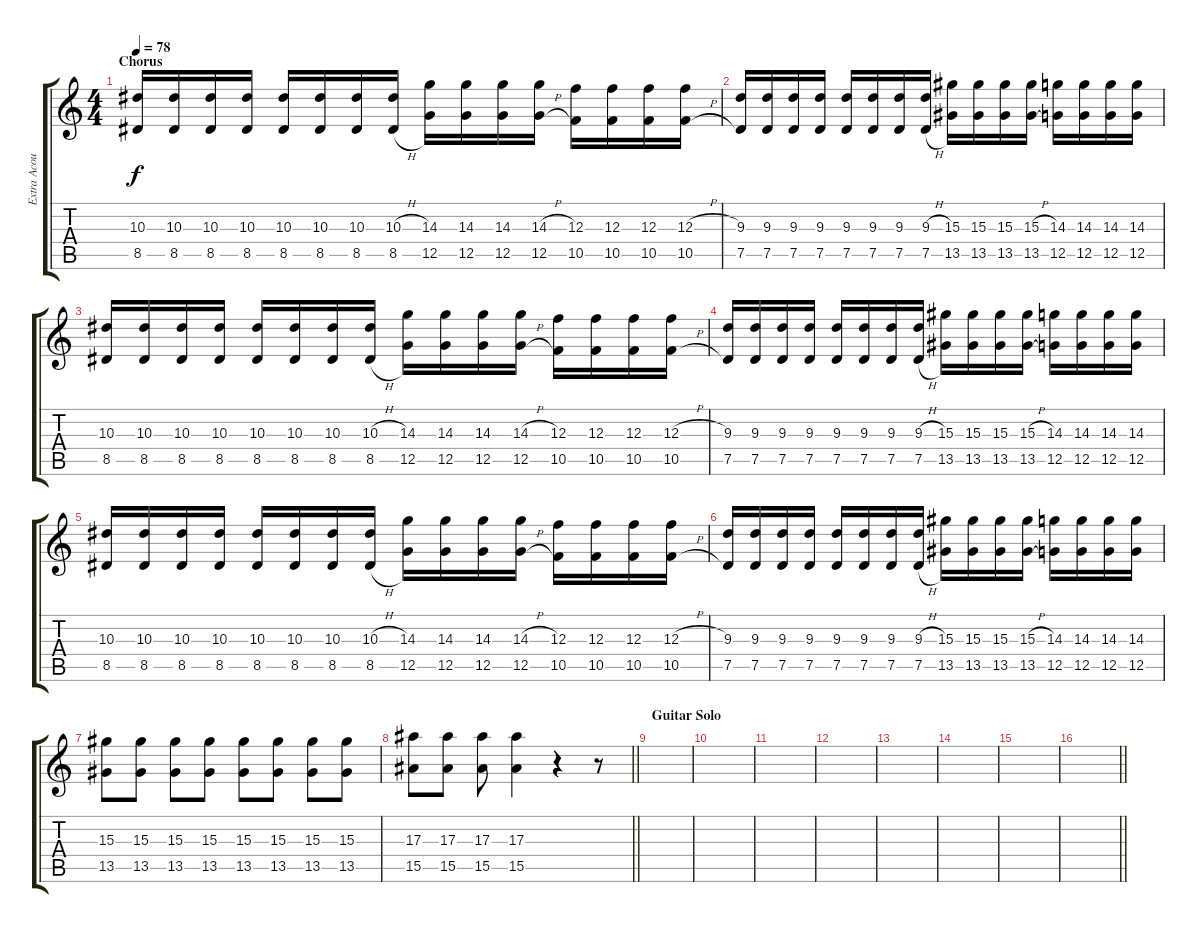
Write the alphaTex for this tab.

\track ("Extra Acoustic Guitar" "Extra Acou") {instrument acousticguitarsteel}
\staff {score tabs}
\tuning (D4 A3 F3 C3 G2 C2) {hide}
\ts (4 4)
\section ("" "Chorus")
\tempo 78
\clef g2
\ks c
(10.3 8.5).16{dy f} (10.3 8.5).16 (10.3 8.5).16 (10.3 8.5).16 (10.3 8.5).16 (10.3 8.5).16 (10.3 8.5).16 (10.3{h} 8.5{h}).16 (14.3 12.5).16 (14.3 12.5).16 (14.3 12.5).16 (14.3{h} 12.5{h}).16 (12.3 10.5).16 (12.3 10.5).16 (12.3 10.5).16 (12.3{h} 10.5{h}).16 |
(9.3 7.5).16 (9.3 7.5).16 (9.3 7.5).16 (9.3 7.5).16 (9.3 7.5).16 (9.3 7.5).16 (9.3 7.5).16 (9.3{h} 7.5{h}).16 (15.3 13.5).16 (15.3 13.5).16 (15.3 13.5).16 (15.3{h} 13.5{h}).16 (14.3 12.5).16 (14.3 12.5).16 (14.3 12.5).16 (14.3 12.5).16 |
(10.3 8.5).16 (10.3 8.5).16 (10.3 8.5).16 (10.3 8.5).16 (10.3 8.5).16 (10.3 8.5).16 (10.3 8.5).16 (10.3{h} 8.5{h}).16 (14.3 12.5).16 (14.3 12.5).16 (14.3 12.5).16 (14.3{h} 12.5{h}).16 (12.3 10.5).16 (12.3 10.5).16 (12.3 10.5).16 (12.3{h} 10.5{h}).16 |
(9.3 7.5).16 (9.3 7.5).16 (9.3 7.5).16 (9.3 7.5).16 (9.3 7.5).16 (9.3 7.5).16 (9.3 7.5).16 (9.3{h} 7.5{h}).16 (15.3 13.5).16 (15.3 13.5).16 (15.3 13.5).16 (15.3{h} 13.5{h}).16 (14.3 12.5).16 (14.3 12.5).16 (14.3 12.5).16 (14.3 12.5).16 |
(10.3 8.5).16 (10.3 8.5).16 (10.3 8.5).16 (10.3 8.5).16 (10.3 8.5).16 (10.3 8.5).16 (10.3 8.5).16 (10.3{h} 8.5{h}).16 (14.3 12.5).16 (14.3 12.5).16 (14.3 12.5).16 (14.3{h} 12.5{h}).16 (12.3 10.5).16 (12.3 10.5).16 (12.3 10.5).16 (12.3{h} 10.5{h}).16 |
(9.3 7.5).16 (9.3 7.5).16 (9.3 7.5).16 (9.3 7.5).16 (9.3 7.5).16 (9.3 7.5).16 (9.3 7.5).16 (9.3{h} 7.5{h}).16 (15.3 13.5).16 (15.3 13.5).16 (15.3 13.5).16 (15.3{h} 13.5{h}).16 (14.3 12.5).16 (14.3 12.5).16 (14.3 12.5).16 (14.3 12.5).16 |
(15.3 13.5).8 (15.3 13.5).8 (15.3 13.5).8 (15.3 13.5).8 (15.3 13.5).8 (15.3 13.5).8 (15.3 13.5).8 (15.3 13.5).8 |
\barLineRight lightlight
(17.3 15.5).8 (17.3 15.5).8 (17.3 15.5).8 (17.3 15.5).4 r.4 r.8 |
\section ("" "Guitar Solo")
|
|
|
|
|
|
|
\barLineRight lightlight
